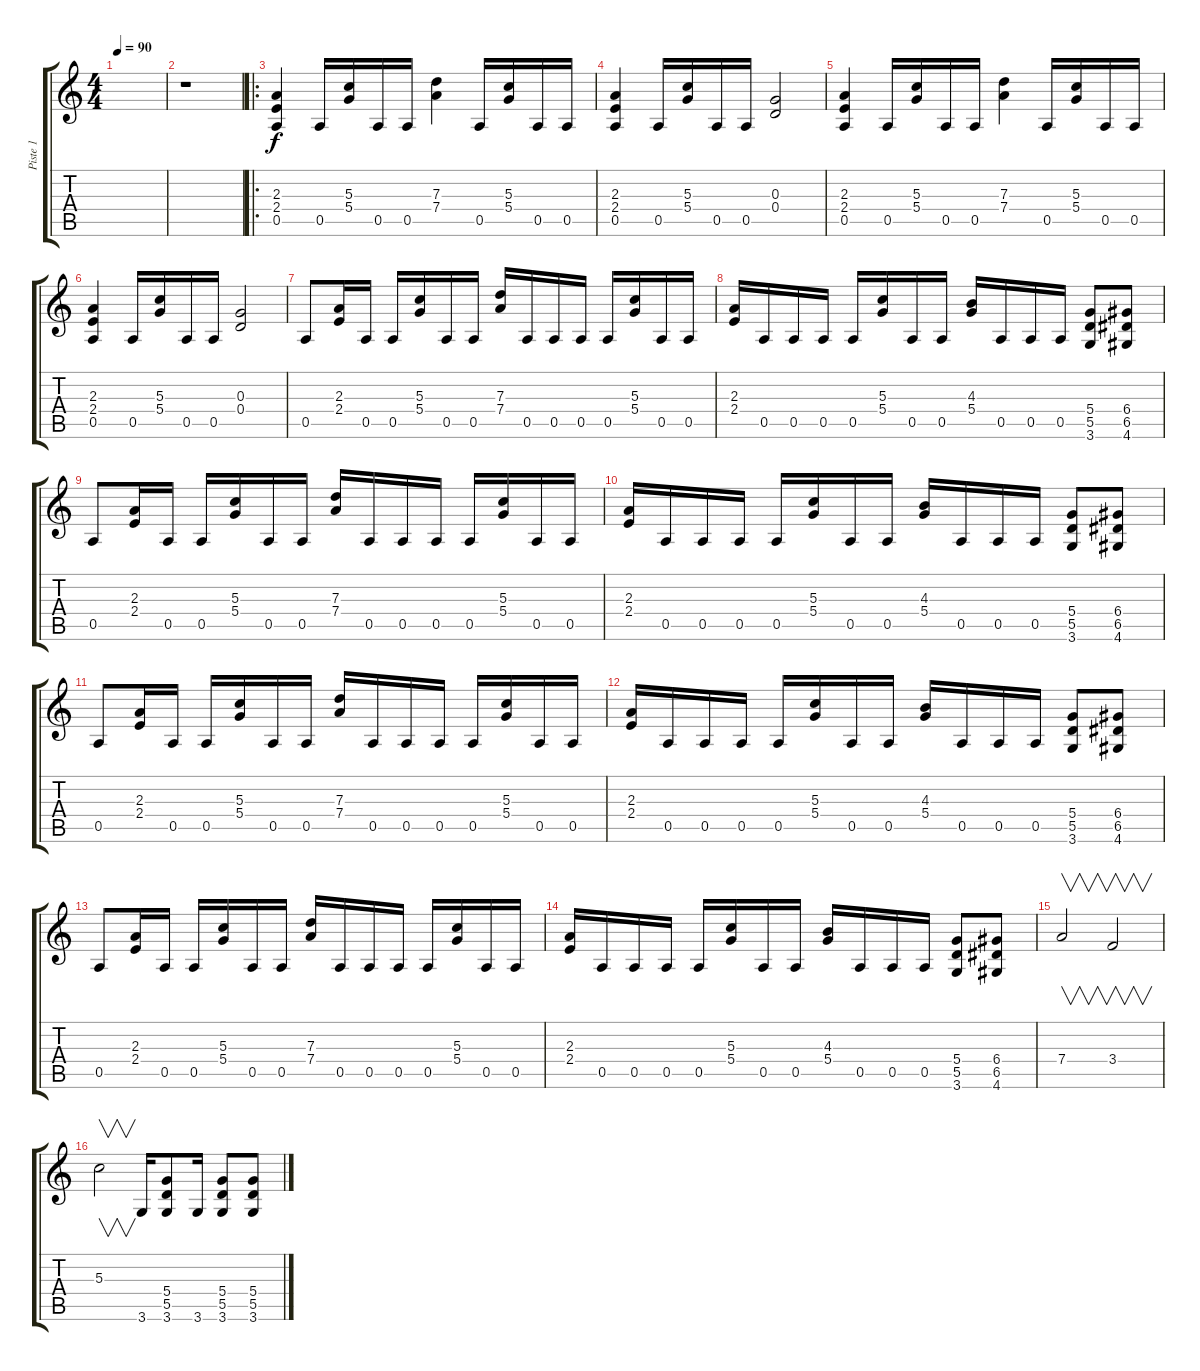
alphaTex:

\track ("Piste 1" "Piste 1") {instrument overdrivenguitar}
\staff {score tabs}
\tuning (E4 B3 G3 D3 A2 E2) {hide}
\ts (4 4)
\tempo 90
\clef g2
\ks c
|
r.1 |
\ro
(2.3 2.4 0.5).4 0.5.16 (5.3 5.4).16 0.5.16 0.5.16 (7.3 7.4).4 0.5.16 (5.3 5.4).16 0.5.16 0.5.16 |
(2.3 2.4 0.5).4 0.5.16 (5.3 5.4).16 0.5.16 0.5.16 (0.3 0.4).2 |
(2.3 2.4 0.5).4 0.5.16 (5.3 5.4).16 0.5.16 0.5.16 (7.3 7.4).4 0.5.16 (5.3 5.4).16 0.5.16 0.5.16 |
(2.3 2.4 0.5).4 0.5.16 (5.3 5.4).16 0.5.16 0.5.16 (0.3 0.4).2 |
0.5.8 (2.3 2.4).16 0.5.16 0.5.16 (5.3 5.4).16 0.5.16 0.5.16 (7.3 7.4).16 0.5.16 0.5.16 0.5.16 0.5.16 (5.3 5.4).16 0.5.16 0.5.16 |
(2.3 2.4).16 0.5.16 0.5.16 0.5.16 0.5.16 (5.3 5.4).16 0.5.16 0.5.16 (4.3 5.4).16 0.5.16 0.5.16 0.5.16 (5.4 5.5 3.6).8 (6.4 6.5 4.6).8 |
0.5.8 (2.3 2.4).16 0.5.16 0.5.16 (5.3 5.4).16 0.5.16 0.5.16 (7.3 7.4).16 0.5.16 0.5.16 0.5.16 0.5.16 (5.3 5.4).16 0.5.16 0.5.16 |
(2.3 2.4).16 0.5.16 0.5.16 0.5.16 0.5.16 (5.3 5.4).16 0.5.16 0.5.16 (4.3 5.4).16 0.5.16 0.5.16 0.5.16 (5.4 5.5 3.6).8 (6.4 6.5 4.6).8 |
0.5.8 (2.3 2.4).16 0.5.16 0.5.16 (5.3 5.4).16 0.5.16 0.5.16 (7.3 7.4).16 0.5.16 0.5.16 0.5.16 0.5.16 (5.3 5.4).16 0.5.16 0.5.16 |
(2.3 2.4).16 0.5.16 0.5.16 0.5.16 0.5.16 (5.3 5.4).16 0.5.16 0.5.16 (4.3 5.4).16 0.5.16 0.5.16 0.5.16 (5.4 5.5 3.6).8 (6.4 6.5 4.6).8 |
0.5.8 (2.3 2.4).16 0.5.16 0.5.16 (5.3 5.4).16 0.5.16 0.5.16 (7.3 7.4).16 0.5.16 0.5.16 0.5.16 0.5.16 (5.3 5.4).16 0.5.16 0.5.16 |
(2.3 2.4).16 0.5.16 0.5.16 0.5.16 0.5.16 (5.3 5.4).16 0.5.16 0.5.16 (4.3 5.4).16 0.5.16 0.5.16 0.5.16 (5.4 5.5 3.6).8 (6.4 6.5 4.6).8 |
7.4.2{v} 3.4.2{v} |
5.3.2{v} 3.6.16 (5.4 5.5 3.6).8 3.6.16 (5.4 5.5 3.6).8 (5.4 5.5 3.6).8
